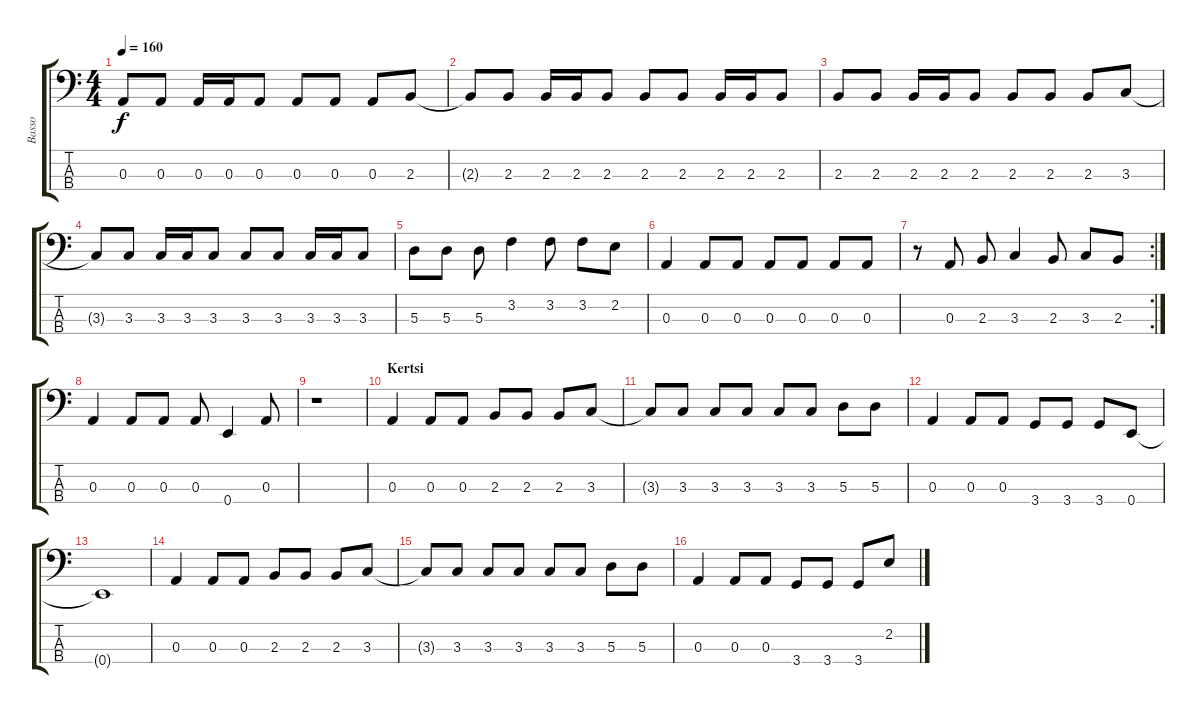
\track ("Basso" "Basso") {instrument electricbassfinger}
\staff {score tabs}
\tuning (G2 D2 A1 E1) {hide}
\ts (4 4)
\tempo 160
\clef f4
\ks c
0.3.8{dy f} 0.3.8 0.3.16 0.3.16 0.3.8 0.3.8 0.3.8 0.3.8 2.3.8 |
2.3{t}.8 2.3.8 2.3.16 2.3.16 2.3.8 2.3.8 2.3.8 2.3.16 2.3.16 2.3.8 |
2.3.8 2.3.8 2.3.16 2.3.16 2.3.8 2.3.8 2.3.8 2.3.8 3.3.8 |
3.3{t}.8 3.3.8 3.3.16 3.3.16 3.3.8 3.3.8 3.3.8 3.3.16 3.3.16 3.3.8 |
5.3.8 5.3.8 5.3.8 3.2.4 3.2.8 3.2.8 2.2.8 |
0.3.4 0.3.8 0.3.8 0.3.8 0.3.8 0.3.8 0.3.8 |
\rc 2
r.8 0.3.8 2.3.8 3.3.4 2.3.8 3.3.8 2.3.8 |
0.3.4 0.3.8 0.3.8 0.3.8 0.4.4 0.3.8 |
r.1 |
\section ("" "Kertsi")
0.3.4 0.3.8 0.3.8 2.3.8 2.3.8 2.3.8 3.3.8 |
3.3{t}.8 3.3.8 3.3.8 3.3.8 3.3.8 3.3.8 5.3.8 5.3.8 |
0.3.4 0.3.8 0.3.8 3.4.8 3.4.8 3.4.8 0.4.8 |
0.4{t}.1 |
0.3.4 0.3.8 0.3.8 2.3.8 2.3.8 2.3.8 3.3.8 |
3.3{t}.8 3.3.8 3.3.8 3.3.8 3.3.8 3.3.8 5.3.8 5.3.8 |
0.3.4 0.3.8 0.3.8 3.4.8 3.4.8 3.4.8 2.2.8
